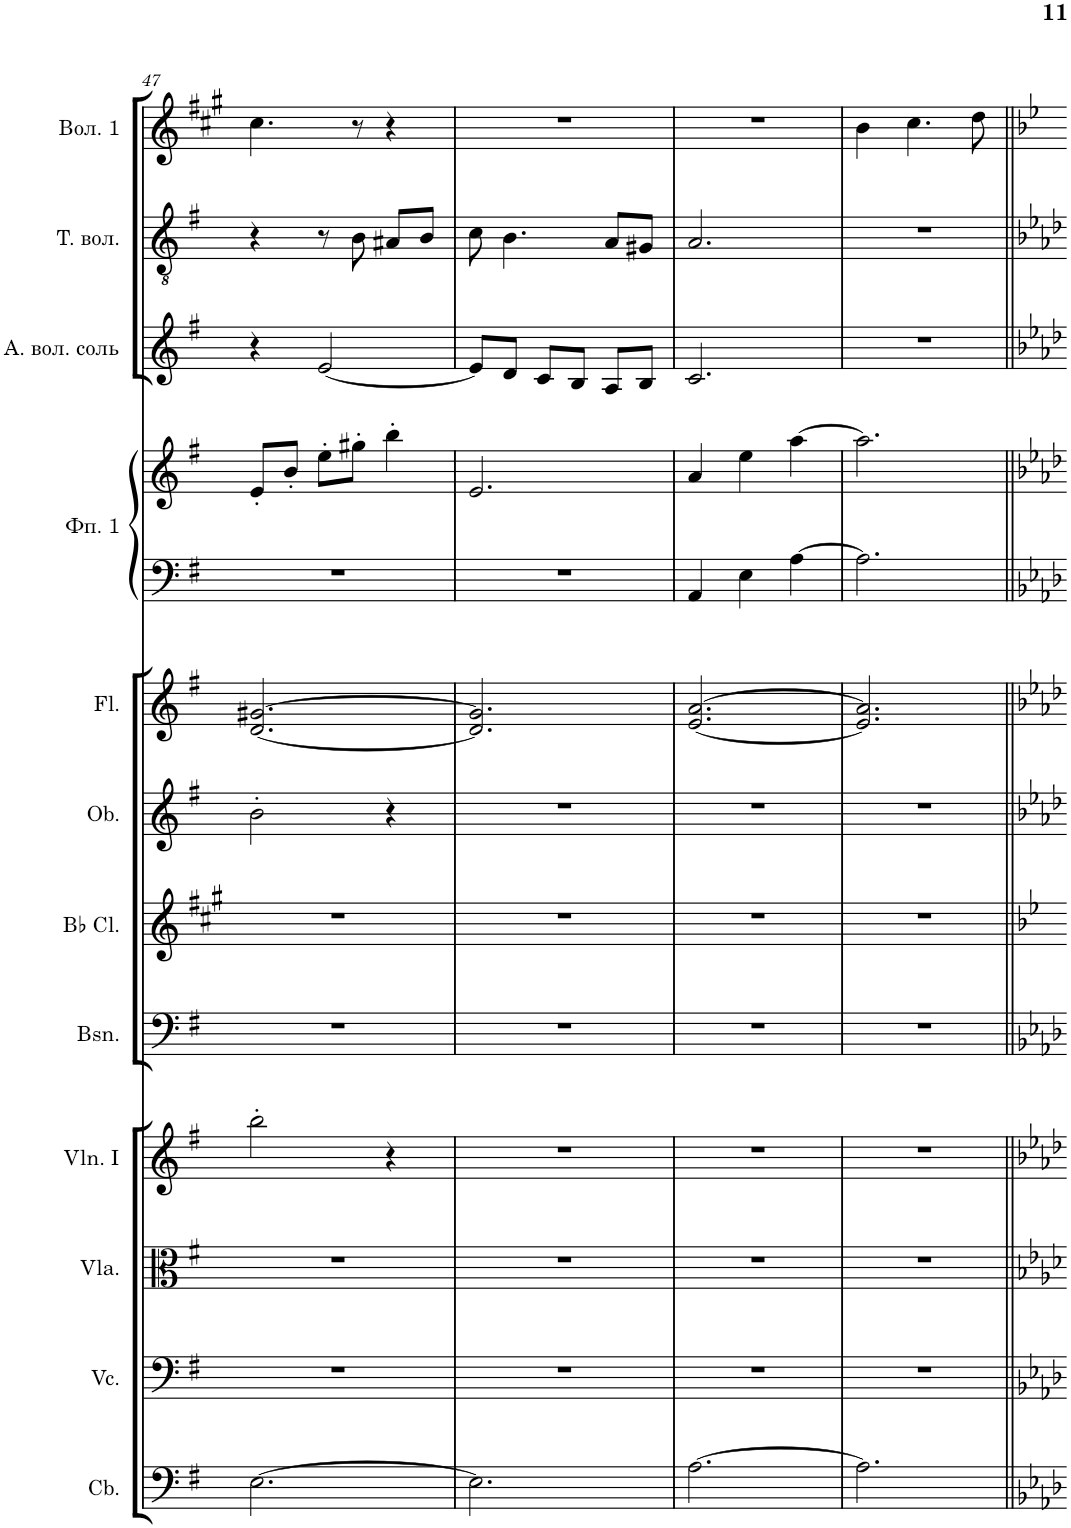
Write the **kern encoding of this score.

**kern	**kern	**kern	**kern	**kern	**kern	**kern	**kern	**kern	**kern	**kern	**kern	**kern
*part12	*part11	*part10	*part9	*part8	*part7	*part6	*part5	*part4	*part4	*part3	*part2	*part1
*staff13	*staff12	*staff11	*staff10	*staff9	*staff8	*staff7	*staff6	*staff5	*staff4	*staff3	*staff2	*staff1
*I"Contrabasses	*I"Violoncellos	*I"Violas	*I"Violins I	*I"Bassoons	*I"Clarinets in Bb	*I"Oboes	*I"Flutes	*I"Фортепиано 1	*	*I"Альтовая волынка соль	*I"Теноровая волынка	*I"Волынка 1
*I'Cb.	*I'Vc.	*I'Vla.	*I'Vln. I	*I'Bsn.	*	*I'Ob.	*I'Fl.	*	*	*	*	*
!!LO:PB:g=z
*clefF4	*clefF4	*clefC3	*clefG2	*clefF4	*clefG2	*clefG2	*clefG2	*clefF4	*clefG2	*clefG2	*clefGv2	*clefG2
*Trd7c12	*	*	*	*	*Trd1c2	*	*	*	*	*Trd12c21	*Trd12c21	*Trd1c2
*k[f#]	*k[f#]	*k[f#]	*k[f#]	*k[f#]	*k[f#c#g#]	*k[f#]	*k[f#]	*k[f#]	*k[f#]	*k[f#]	*k[f#]	*k[f#c#g#]
*M3/4	*M3/4	*M3/4	*M3/4	*M3/4	*M3/4	*M3/4	*M3/4	*M3/4	*M3/4	*M3/4	*M3/4	*M3/4
=47	=47	=47	=47	=47	=47	=47	=47	=47	=47	=47	=47	=47
[2.E\	2.r	2.r	2bb'\	2.r	2.r	2b'\	[2.d/ [2.g#X/	2.r	8e'/L	4r	4r	4.cc#\
.	.	.	.	.	.	.	.	.	8b'/J	.	.	.
.	.	.	.	.	.	.	.	.	8ee'\L	[2e/	8r	.
.	.	.	.	.	.	.	.	.	8gg#X'\J	.	8B\	8r
.	.	.	4r	.	.	4r	.	.	4bb'\	.	8A#X/L	4r
.	.	.	.	.	.	.	.	.	.	.	8B/J	.
=48	=48	=48	=48	=48	=48	=48	=48	=48	=48	=48	=48	=48
2.E\]	2.r	2.r	2.r	2.r	2.r	2.r	2.d/] 2.g#/]	2.r	2.e/	8e/L]	8c\	2.r
.	.	.	.	.	.	.	.	.	.	8d/J	4.B\	.
.	.	.	.	.	.	.	.	.	.	8c/L	.	.
.	.	.	.	.	.	.	.	.	.	8B/J	.	.
.	.	.	.	.	.	.	.	.	.	8A/L	8A/L	.
.	.	.	.	.	.	.	.	.	.	8B/J	8G#X/J	.
=49	=49	=49	=49	=49	=49	=49	=49	=49	=49	=49	=49	=49
[2.A\	2.r	2.r	2.r	2.r	2.r	2.r	[2.e/ [2.a/	4AA/	4a/	2.c/	2.A/	2.r
.	.	.	.	.	.	.	.	4E\	4ee\	.	.	.
.	.	.	.	.	.	.	.	[4A\	[4aa\	.	.	.
=50	=50	=50	=50	=50	=50	=50	=50	=50	=50	=50	=50	=50
2.A\]	2.r	2.r	2.r	2.r	2.r	2.r	2.e/] 2.a/]	2.A\]	2.aa\]	2.r	2.r	4b\
.	.	.	.	.	.	.	.	.	.	.	.	4.cc#\
.	.	.	.	.	.	.	.	.	.	.	.	8dd\
=||	=||	=||	=||	=||	=||	=||	=||	=||	=||	=||	=||	=||
*-	*-	*-	*-	*-	*-	*-	*-	*-	*-	*-	*-	*-
